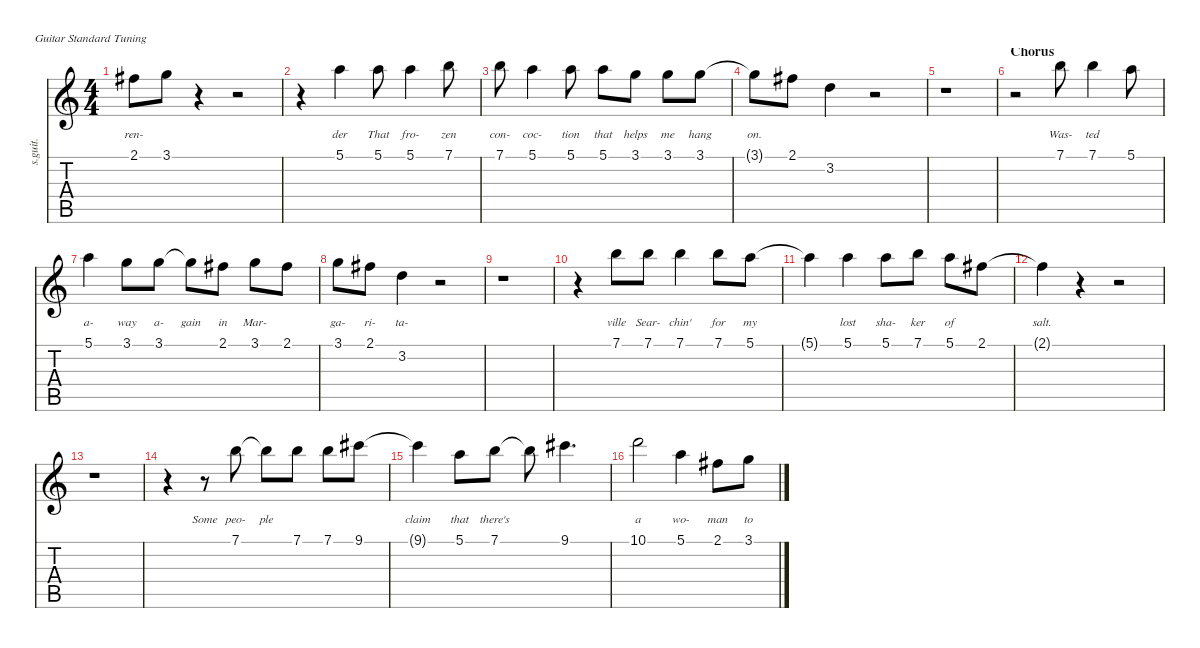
\defaultSystemsLayout 4
\hideDynamics
\bracketExtendMode nobrackets
\track ("Vocals" "s.guit.") {instrument voiceoohs}
\staff {score tabs}
\tuning (E4 B3 G3 D3 A2 E2)
\displaytranspose 12
\ts (4 4)
\tempo (120 hide)
\clef g2
\ks c
2.1{t acc #}.8{lyrics "ren-" dy mf} 3.1.8 r.4 r.2 |
r.4 5.1.4{lyrics "der"} 5.1.8{lyrics "That"} 5.1.4{lyrics "fro-"} 7.1.8{lyrics "zen"} |
7.1.8{lyrics "con-"} 5.1.4{lyrics "coc-"} 5.1.8{lyrics "tion"} 5.1.8{lyrics "that"} 3.1.8{lyrics "helps"} 3.1.8{lyrics "me"} 3.1.8{lyrics "hang"} |
3.1{t}.8{lyrics "on."} 2.1{acc #}.8 3.2.4 r.2 |
r.1 |
\section ("" "Chorus")
r.2 7.1.8{lyrics "Was-"} 7.1.4{lyrics "ted"} 5.1.8 |
5.1.4{lyrics "a-"} 3.1.8{lyrics "way"} 3.1.8{lyrics "a-"} 3.1{t}.8{lyrics "gain"} 2.1{acc #}.8{lyrics "in"} 3.1.8{lyrics "Mar-"} 2.1{acc #}.8 |
3.1.8{lyrics "ga-"} 2.1{acc #}.8{lyrics "ri-"} 3.2.4{lyrics "ta-"} r.2 |
r.1 |
r.4 7.1.8{lyrics "ville"} 7.1.8{lyrics "Sear-"} 7.1.4{lyrics "chin'"} 7.1.8{lyrics "for"} 5.1.8{lyrics "my"} |
5.1{t}.4 5.1.4{lyrics "lost"} 5.1.8{lyrics "sha-"} 7.1.8{lyrics "ker"} 5.1.8{lyrics "of"} 2.1{acc #}.8 |
2.1{t acc #}.4{lyrics "salt."} r.4 r.2 |
r.1 |
r.4 r.8{lyrics "Some"} 7.1.8{lyrics "peo-"} 7.1{t}.8{lyrics "ple"} 7.1.8 7.1.8 9.1{acc #}.8 |
9.1{t acc #}.4{lyrics "claim"} 5.1.8{lyrics "that"} 7.1.8{lyrics "there's"} 7.1{t}.8 9.1{acc #}.4{d} |
10.1.2{lyrics "a"} 5.1.4{lyrics "wo-"} 2.1{acc #}.8{lyrics "man"} 3.1.8{lyrics "to"}
